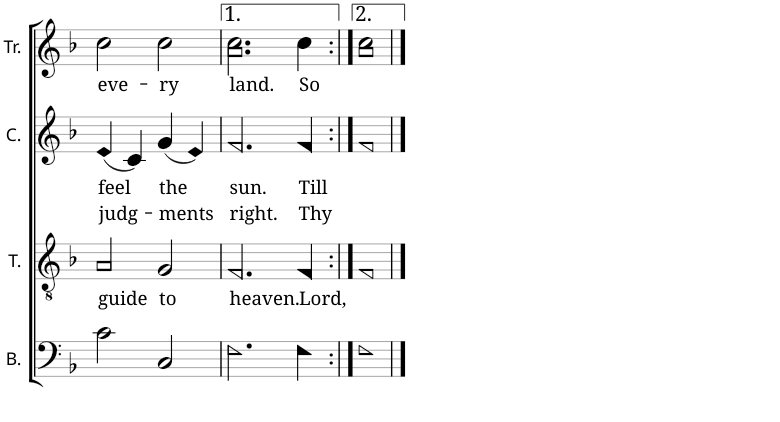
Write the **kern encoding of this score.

**kern	**kern	**text	**kern	**text	**text	**kern	**text
*part4	*part3	*part3	*part2	*part2	*part2	*part1	*part1
*staff4	*staff3	*staff3	*staff2	*staff2	*staff2	*staff1	*staff1
*I"B.	*I"T.	*	*I"C.	*	*	*I"Tr.	*
*I'B.	*I'T.	*	*I'C.	*	*	*I'Tr.	*
!!LO:PB:g=z
*clefF4	*clefGv2	*	*clefG2	*	*	*clefG2	*
*k[b-]	*k[b-]	*	*k[b-]	*	*	*k[b-]	*
*M4/4	*M4/4	*	*M4/4	*	*	*M4/4	*
*met(c)	*met(c)	*	*met(c)	*	*	*met(c)	*
=16	=16	=16	=16	=16	=16	=16	=16
!	!	!LO:LY:b	!	!LO:LY:b	!LO:LY:b	!	!LO:LY:b
2c!\	2A!/	guide	(4e!/	feel	judg-	2cc!\	eve-
.	.	.	4c!/)	.	.	.	.
!	!	!LO:LY:b	!	!LO:LY:b	!LO:LY:b	!	!LO:LY:b
2C!/	2G!/	to	(4g!/	the	-ments	2cc!\	-ry
.	.	.	4e!/)	.	.	.	.
=17	=17	=17	=17	=17	=17	=17	=17
!	!	!LO:LY:b	!	!LO:LY:b	!LO:LY:b	!	!LO:LY:b
2.F!\	2.F!/	heaven.	2.f!/	sun.	right.	2.a!\ 2.cc!\	land.
!	!	!LO:LY:b	!	!LO:LY:b	!LO:LY:b	!	!LO:LY:b
4F!\	4F!/	Lord,	4f!/	Till	Thy	4cc!\	So
=18:|!	=18:|!	=18:|!	=18:|!	=18:|!	=18:|!	=18:|!	=18:|!
1F!	1F!	.	1f!	.	.	1a! 1cc!	.
==	==	==	==	==	==	==	==
*-	*-	*-	*-	*-	*-	*-	*-
